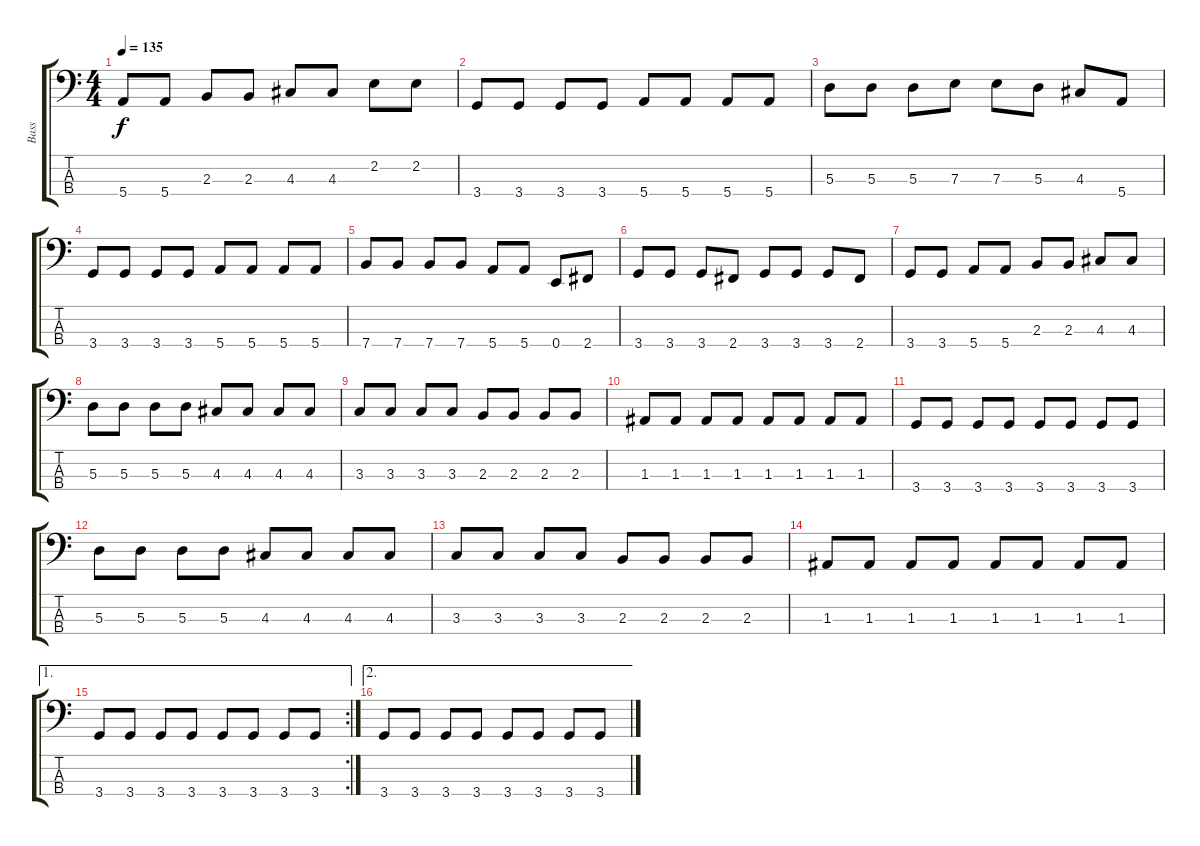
\track ("Bass" "Bass") {instrument electricbassfinger}
\staff {score tabs}
\tuning (G2 D2 A1 E1) {hide}
\ts (4 4)
\tempo 135
\clef f4
\ks c
5.4.8{dy f} 5.4.8 2.3.8 2.3.8 4.3.8 4.3.8 2.2.8 2.2.8 |
3.4.8 3.4.8 3.4.8 3.4.8 5.4.8 5.4.8 5.4.8 5.4.8 |
5.3.8 5.3.8 5.3.8 7.3.8 7.3.8 5.3.8 4.3.8 5.4.8 |
3.4.8 3.4.8 3.4.8 3.4.8 5.4.8 5.4.8 5.4.8 5.4.8 |
7.4.8 7.4.8 7.4.8 7.4.8 5.4.8 5.4.8 0.4.8 2.4.8 |
3.4.8 3.4.8 3.4.8 2.4.8 3.4.8 3.4.8 3.4.8 2.4.8 |
3.4.8 3.4.8 5.4.8 5.4.8 2.3.8 2.3.8 4.3.8 4.3.8 |
5.3.8 5.3.8 5.3.8 5.3.8 4.3.8 4.3.8 4.3.8 4.3.8 |
3.3.8 3.3.8 3.3.8 3.3.8 2.3.8 2.3.8 2.3.8 2.3.8 |
1.3.8 1.3.8 1.3.8 1.3.8 1.3.8 1.3.8 1.3.8 1.3.8 |
3.4.8 3.4.8 3.4.8 3.4.8 3.4.8 3.4.8 3.4.8 3.4.8 |
5.3.8 5.3.8 5.3.8 5.3.8 4.3.8 4.3.8 4.3.8 4.3.8 |
3.3.8 3.3.8 3.3.8 3.3.8 2.3.8 2.3.8 2.3.8 2.3.8 |
1.3.8 1.3.8 1.3.8 1.3.8 1.3.8 1.3.8 1.3.8 1.3.8 |
\ae 1
\rc 2
3.4.8 3.4.8 3.4.8 3.4.8 3.4.8 3.4.8 3.4.8 3.4.8 |
\ae 2
3.4.8 3.4.8 3.4.8 3.4.8 3.4.8 3.4.8 3.4.8 3.4.8
